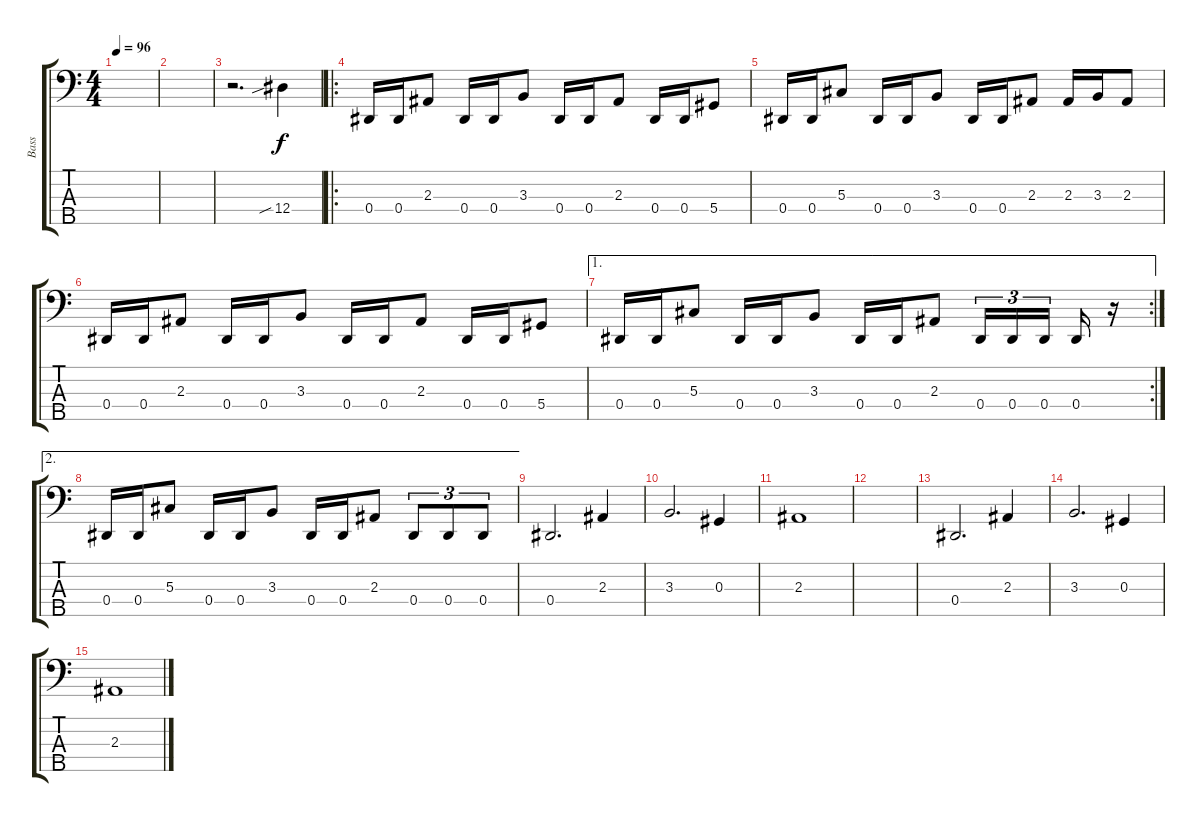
\track ("Bass" "Bass") {instrument electricbassfinger bank 177}
\staff {score tabs}
\tuning (Gb2 Db2 Ab1 Eb1 Bb0) {hide}
\ts (4 4)
\tempo 96
\clef f4
\ks c
|
|
r.2{d} 12.4{sib}.4 |
\ro
0.4.16 0.4.16 2.3.8 0.4.16 0.4.16 3.3.8 0.4.16 0.4.16 2.3.8 0.4.16 0.4.16 5.4.8 |
0.4.16 0.4.16 5.3.8 0.4.16 0.4.16 3.3.8 0.4.16 0.4.16 2.3.8 2.3.16 3.3.16 2.3.8 |
0.4.16 0.4.16 2.3.8 0.4.16 0.4.16 3.3.8 0.4.16 0.4.16 2.3.8 0.4.16 0.4.16 5.4.8 |
\ae 1
\rc 2
0.4.16 0.4.16 5.3.8 0.4.16 0.4.16 3.3.8 0.4.16 0.4.16 2.3.8 0.4.16{tu (3 2)} 0.4.16{tu (3 2)} 0.4.16{tu (3 2) beam splitsecondary} 0.4.16 r.16 |
\ae 2
0.4.16 0.4.16 5.3.8 0.4.16 0.4.16 3.3.8 0.4.16 0.4.16 2.3.8 0.4.8{tu (3 2)} 0.4.8{tu (3 2)} 0.4.8{tu (3 2)} |
0.4.2{d} 2.3.4 |
3.3.2{d} 0.3.4 |
2.3.1 |
|
0.4.2{d} 2.3.4 |
3.3.2{d} 0.3.4 |
2.3.1
